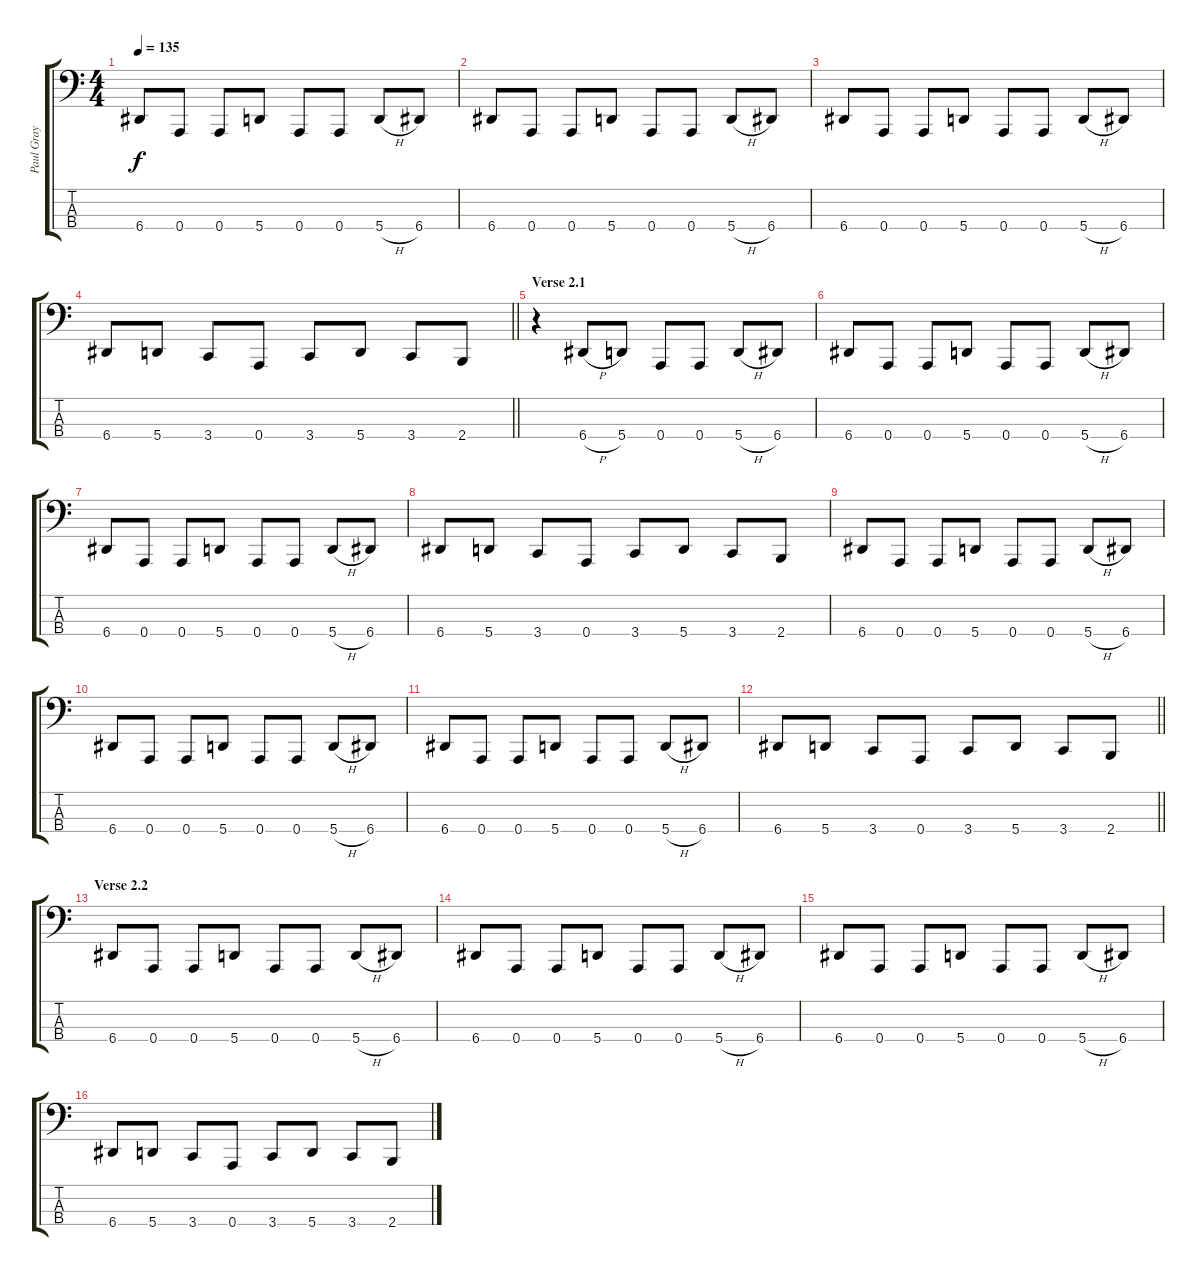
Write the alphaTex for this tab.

\track ("Paul Gray" "Paul Gray") {instrument electricbasspick}
\staff {score tabs}
\tuning (D2 A1 E1 A0) {hide}
\ts (4 4)
\tempo 135
\clef f4
\ks c
6.4.8{dy f} 0.4.8 0.4.8 5.4.8 0.4.8 0.4.8 5.4{h}.8 6.4.8 |
6.4.8 0.4.8 0.4.8 5.4.8 0.4.8 0.4.8 5.4{h}.8 6.4.8 |
6.4.8 0.4.8 0.4.8 5.4.8 0.4.8 0.4.8 5.4{h}.8 6.4.8 |
\barLineRight lightlight
6.4.8 5.4.8 3.4.8 0.4.8 3.4.8 5.4.8 3.4.8 2.4.8 |
\section ("" "Verse 2.1")
r.4 6.4{h}.8 5.4.8 0.4.8 0.4.8 5.4{h}.8 6.4.8 |
6.4.8 0.4.8 0.4.8 5.4.8 0.4.8 0.4.8 5.4{h}.8 6.4.8 |
6.4.8 0.4.8 0.4.8 5.4.8 0.4.8 0.4.8 5.4{h}.8 6.4.8 |
6.4.8 5.4.8 3.4.8 0.4.8 3.4.8 5.4.8 3.4.8 2.4.8 |
6.4.8 0.4.8 0.4.8 5.4.8 0.4.8 0.4.8 5.4{h}.8 6.4.8 |
6.4.8 0.4.8 0.4.8 5.4.8 0.4.8 0.4.8 5.4{h}.8 6.4.8 |
6.4.8 0.4.8 0.4.8 5.4.8 0.4.8 0.4.8 5.4{h}.8 6.4.8 |
\barLineRight lightlight
6.4.8 5.4.8 3.4.8 0.4.8 3.4.8 5.4.8 3.4.8 2.4.8 |
\section ("" "Verse 2.2")
6.4.8 0.4.8 0.4.8 5.4.8 0.4.8 0.4.8 5.4{h}.8 6.4.8 |
6.4.8 0.4.8 0.4.8 5.4.8 0.4.8 0.4.8 5.4{h}.8 6.4.8 |
6.4.8 0.4.8 0.4.8 5.4.8 0.4.8 0.4.8 5.4{h}.8 6.4.8 |
6.4.8 5.4.8 3.4.8 0.4.8 3.4.8 5.4.8 3.4.8 2.4.8
